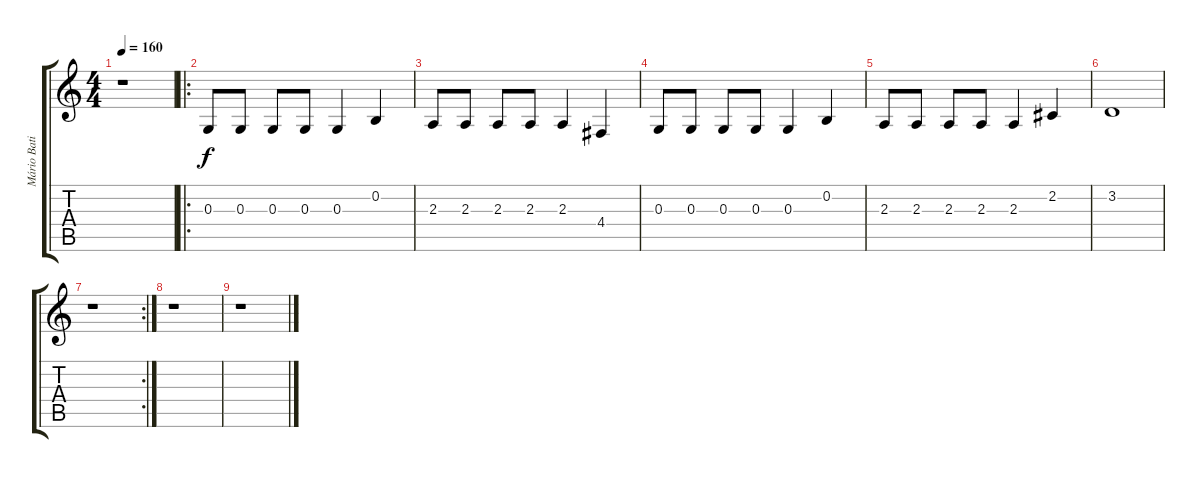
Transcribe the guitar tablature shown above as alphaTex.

\track ("Mário Batista" "Mário Bati") {instrument lead1square}
\staff {score tabs}
\tuning (E4 B3 G3 D3 A2 E2) {hide}
\ts (4 4)
\tempo 160
\clef g2
\ks c
r.1{dy f} |
\ro
0.3.8 0.3.8 0.3.8 0.3.8 0.3.4 0.2.4 |
2.3.8 2.3.8 2.3.8 2.3.8 2.3.4 4.4.4 |
0.3.8 0.3.8 0.3.8 0.3.8 0.3.4 0.2.4 |
2.3.8 2.3.8 2.3.8 2.3.8 2.3.4 2.2.4 |
3.2.1 |
\rc 2
r.1 |
r.1 |
r.1
